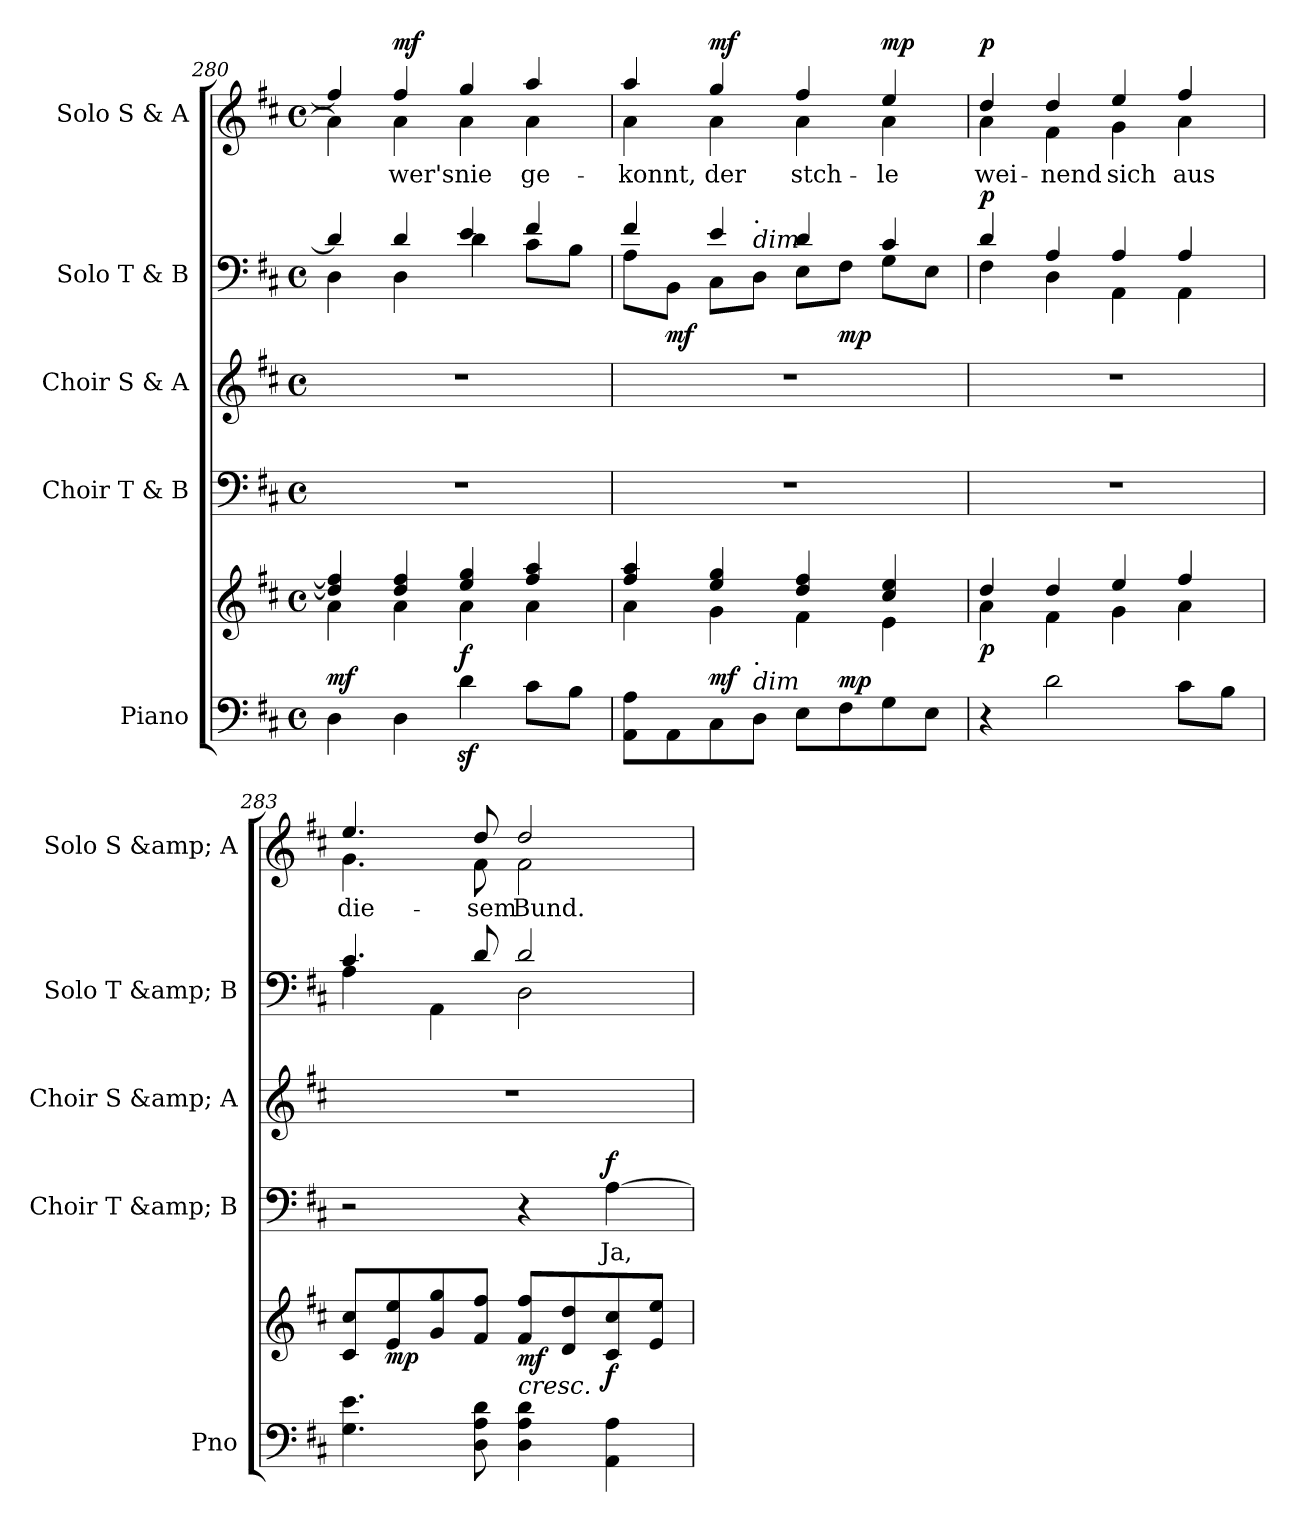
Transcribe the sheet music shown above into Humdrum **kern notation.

**kern	**kern	**dynam	**kern	**text	**dynam	**kern	**kern	**dynam	**kern	**text	**dynam
*part5	*part5	*part5	*part4	*part4	*part4	*part3	*part2	*part2	*part1	*part1	*part1
*staff6	*staff5	*staff5/6	*staff4	*staff4	*staff4	*staff3	*staff2	*staff2	*staff1	*staff1	*staff1
*I"Piano	*	*	*I"Choir T &amp; B	*	*	*I"Choir S &amp; A	*I"Solo T &amp; B	*	*I"Solo S &amp; A	*	*
*I'Pno	*	*	*I'Choir T &amp; B	*	*	*I'Choir S &amp; A	*I'Solo T &amp; B	*	*I'Solo S &amp; A	*	*
*clefF4	*clefG2	*	*clefF4	*	*	*clefG2	*clefF4	*	*clefG2	*	*
*k[f#c#]	*k[f#c#]	*	*k[f#c#]	*	*	*k[f#c#]	*k[f#c#]	*	*k[f#c#]	*	*
*M4/4	*M4/4	*	*M4/4	*	*	*M4/4	*M4/4	*	*M4/4	*	*
*met(c)	*met(c)	*	*met(c)	*	*	*met(c)	*met(c)	*	*met(c)	*	*
=280	=280	=280	=280	=280	=280	=280	=280	=280	=280	=280	=280
*	*^	*	*	*	*	*	*^	*	*^	*	*
!	!	!	!LO:DY:a=2	!	!	!	!	!	!	!	!	!	!	!
4D\	4dd/] 4ff#/]	4a\	mf	1r	.	.	1r	4d/]	4D\	.	4ff#/]	4a\]	.	.
!	!	!	!	!	!	!	!	!	!	!	!	!	!LO:LY:b	!LO:DY:a
4D\	4dd/ 4ff#/	4a\	.	.	.	.	.	4d/	4D\	.	4ff#/	4a\	wer's	mf
!	!	!	!LO:DY:b	!	!	!	!	!	!	!LO:DY:b	!	!	!LO:LY:b	!
!	!	!	!	!	!	!	!	!	!	!LO:DY:n=1:b	!	!	!	!LO:DY:a
!	!	!	!	!	!	!	!	!	!	!	!	!	!	!LO:DY:n=1:a
4dz>\	4ee/ 4gg/	4a\	f	.	.	.	.	4e/	4d\	f sf	4gg/	4a\	nie	f sf
!	!	!	!	!	!	!	!	!	!	!	!	!	!LO:LY:b	!
8c#\L	4ff#/ 4aa/	4a\	.	.	.	.	.	4f#/	8c#\L	.	4aa/	4a\	ge-	.
8B\J	.	.	.	.	.	.	.	.	8B\J	.	.	.	.	.
=281	=281	=281	=281	=281	=281	=281	=281	=281	=281	=281	=281	=281	=281	=281
!	!	!	!	!	!	!	!	!	!	!	!	!	!LO:LY:b	!
8AA\ 8A\L	4ff#/ 4aa/	4a\	.	1r	.	.	1r	4f#/	8A\L	.	4aa/	4a\	-konnt,	.
!	!	!	!	!	!	!	!	!	!	!LO:DY:b	!	!	!	!
8AA\	.	.	.	.	.	.	.	.	8BB\J	mf	.	.	.	.
!	!	!	!LO:DY:a=2	!	!	!	!	!	!	!	!	!	!LO:LY:b	!LO:DY:a
8C#\	4ee/ 4gg/	4g\	mf	.	.	.	.	4e/	8C#\L	.	4gg/	4a\	der	mf
!	!	!	!	!	!	!	!	!	!LO:TX:a:i:t=dim	!	!	!	!	!
!	!	!	!	!	!	!	!	!	!LO:TX:a:t=.	!	!	!	!	!
!LO:TX:a:i:t=dim	!	!	!	!	!	!	!	!	!	!	!	!	!	!
!LO:TX:a:t=.	!	!	!	!	!	!	!	!	!	!	!	!	!	!
8D\J	.	.	.	.	.	.	.	.	8D\J	.	.	.	.	.
!	!	!	!	!	!	!	!	!	!	!	!	!	!LO:LY:b	!
8E\L	4dd/ 4ff#/	4f#\	.	.	.	.	.	4d/	8E\L	.	4ff#/	4a\	stch-	.
!	!	!	!LO:DY:a=2	!	!	!	!	!	!	!LO:DY:b	!	!	!	!
8F#\	.	.	mp	.	.	.	.	.	8F#\J	mp	.	.	.	.
!	!	!	!	!	!	!	!	!	!	!	!	!	!LO:LY:b	!LO:DY:a
8G\	4cc#/ 4ee/	4e\	.	.	.	.	.	4c#/	8G\L	.	4ee/	4a\	-le	mp
8E\J	.	.	.	.	.	.	.	.	8E\J	.	.	.	.	.
!!LO:LB:g=z	!!
=282	=282	=282	=282	=282	=282	=282	=282	=282	=282	=282	=282	=282	=282	=282
!	!	!	!LO:DY:b	!	!	!	!	!	!	!LO:DY:a	!	!	!LO:LY:b	!LO:DY:a
4r	4dd/	4a\	p	1r	.	.	1r	4d/	4F#\	p	4dd/	4a\	wei-	p
!	!	!	!	!	!	!	!	!	!	!	!	!	!LO:LY:b	!
2d\	4dd/	4f#\	.	.	.	.	.	4A/	4D\	.	4dd/	4f#\	-nend	.
!	!	!	!	!	!	!	!	!	!	!	!	!	!LO:LY:b	!
.	4ee/	4g\	.	.	.	.	.	4A/	4AA\	.	4ee/	4g\	sich	.
!	!	!	!	!	!	!	!	!	!	!	!	!	!LO:LY:b	!
8c#\L	4ff#/	4a\	.	.	.	.	.	4A/	4AA\	.	4ff#/	4a\	aus	.
8B\J	.	.	.	.	.	.	.	.	.	.	.	.	.	.
*	*v	*v	*	*	*	*	*	*	*	*	*	*	*	*
=283	=283	=283	=283	=283	=283	=283	=283	=283	=283	=283	=283	=283	=283
*	*	*	*^	*	*	*	*	*	*	*	*	*	*
!	!	!	!	!	!	!	!	!	!	!	!	!	!LO:LY:b	!
4.G\ 4.e\	8c#/ 8cc#/L	.	2r	2ryy	.	.	1r	4.c#/	4A\	.	4.ee/	4.g\	die-	.
!	!	!LO:DY:b	!	!	!	!	!	!	!	!	!	!	!	!
.	8e/ 8ee/	mp	.	.	.	.	.	.	.	.	.	.	.	.
.	8g/ 8gg/	.	.	.	.	.	.	.	4AA\	.	.	.	.	.
!	!	!	!	!	!	!	!	!	!	!	!	!	!LO:LY:b	!
8D\ 8A\ 8d\	8f#/ 8ff#/J	.	.	.	.	.	.	8d/	.	.	8dd/	8f#\	-sem	.
!	!	!LO:HP:b	!	!	!	!	!	!	!	!	!	!	!LO:LY:b	!
!	!	!LO:DY:n=1:b	!	!	!	!	!	!	!	!	!	!	!	!
4D\ 4A\ 4d\	8f#/ 8ff#/L	< mf	4r	4ryy	.	.	.	2d/	2D\	.	2dd/	2f#\	Bund.	.
.	8d/ 8dd/	.	.	.	.	.	.	.	.	.	.	.	.	.
!	!	!LO:DY:n=2:b	!	!	!LO:LY:b	!LO:DY:b	!	!	!	!	!	!	!	!
4AA\ 4A\	8c#/ 8cc#/	f	4rAyy	[4A\	Ja,	f	.	.	.	.	.	.	.	.
.	8e/ 8ee/J	.	.	.	.	.	.	.	.	.	.	.	.	.
*	*	*	*	*	*	*	*	*v	*v	*	*	*	*	*
*	*	*	*v	*v	*	*	*	*	*	*v	*v	*	*
.	.	[	.	.	.	.	.	.	.	.	.
=	=	=	=	=	=	=	=	=	=	=	=
*-	*-	*-	*-	*-	*-	*-	*-	*-	*-	*-	*-
